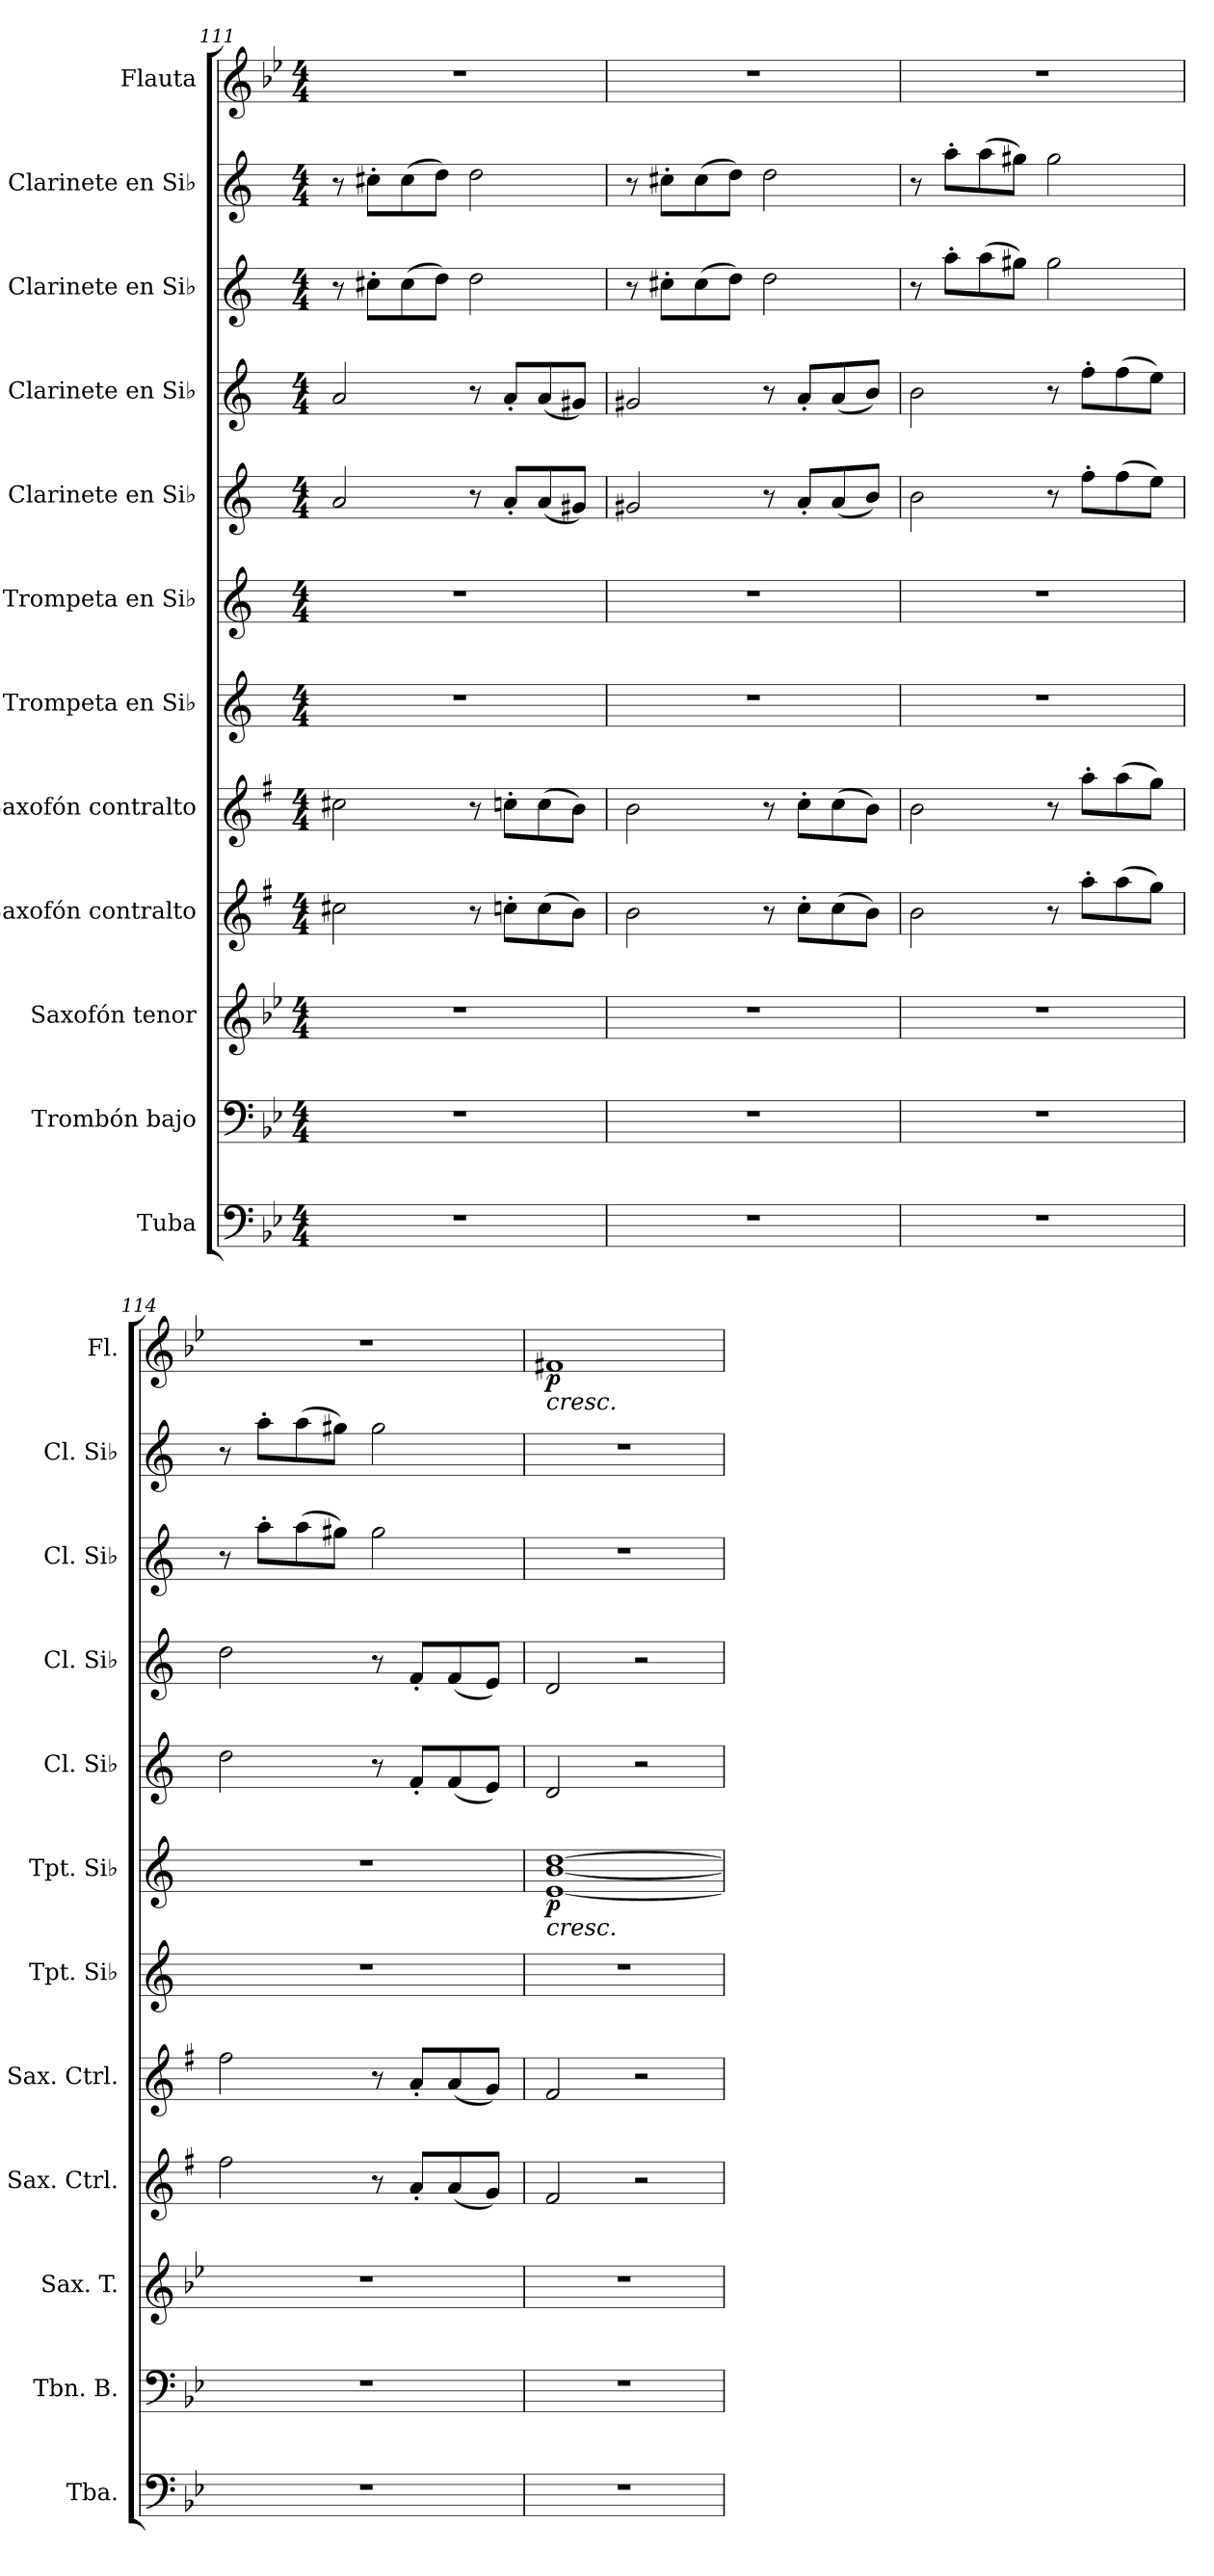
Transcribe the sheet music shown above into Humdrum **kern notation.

**kern	**kern	**kern	**kern	**kern	**kern	**kern	**dynam	**kern	**kern	**kern	**kern	**kern	**dynam
*part12	*part11	*part10	*part9	*part8	*part7	*part6	*part6	*part5	*part4	*part3	*part2	*part1	*part1
*staff12	*staff11	*staff10	*staff9	*staff8	*staff7	*staff6	*staff6	*staff5	*staff4	*staff3	*staff2	*staff1	*staff1
*I"Tuba	*I"Trombón bajo	*I"Saxofón tenor	*I"Saxofón contralto	*I"Saxofón contralto	*I"Trompeta en Si♭	*I"Trompeta en Si♭	*	*I"Clarinete en Si♭	*I"Clarinete en Si♭	*I"Clarinete en Si♭	*I"Clarinete en Si♭	*I"Flauta	*
*I'Tba.	*I'Tbn. B.	*I'Sax. T.	*I'Sax. Ctrl.	*I'Sax. Ctrl.	*I'Tpt. Si♭	*I'Tpt. Si♭	*	*I'Cl. Si♭	*I'Cl. Si♭	*I'Cl. Si♭	*I'Cl. Si♭	*I'Fl.	*
*clefF4	*clefF4	*clefG2	*clefG2	*clefG2	*clefG2	*clefG2	*	*clefG2	*clefG2	*clefG2	*clefG2	*clefG2	*
*	*	*ITrd8c14	*ITrd5c9	*ITrd5c9	*ITrd1c2	*ITrd1c2	*	*ITrd1c2	*ITrd1c2	*ITrd1c2	*ITrd1c2	*	*
*k[b-e-]	*k[b-e-]	*k[b-e-]	*k[b-e-]	*k[b-e-]	*k[b-e-]	*k[b-e-]	*	*k[b-e-]	*k[b-e-]	*k[b-e-]	*k[b-e-]	*k[b-e-]	*
*M4/4	*M4/4	*M4/4	*M4/4	*M4/4	*M4/4	*M4/4	*	*M4/4	*M4/4	*M4/4	*M4/4	*M4/4	*
=111	=111	=111	=111	=111	=111	=111	=111	=111	=111	=111	=111	=111	=111
1r	1r	1r	2en\	2en\	1r	1r	.	2g/	2g/	8r	8r	1r	.
.	.	.	.	.	.	.	.	.	.	8bn'\L	8bn'\L	.	.
.	.	.	.	.	.	.	.	.	.	(>8b\	(>8b\	.	.
.	.	.	.	.	.	.	.	.	.	8cc\J)	8cc\J)	.	.
.	.	.	8r	8r	.	.	.	8r	8r	2cc\	2cc\	.	.
.	.	.	8e-X'\L	8e-X'\L	.	.	.	8g'/L	8g'/L	.	.	.	.
.	.	.	(>8e-\	(>8e-\	.	.	.	(<8g/	(<8g/	.	.	.	.
.	.	.	8d\J)	8d\J)	.	.	.	8f#X/J)	8f#X/J)	.	.	.	.
!!LO:PB:g=z
=112	=112	=112	=112	=112	=112	=112	=112	=112	=112	=112	=112	=112	=112
1r	1r	1r	2d\	2d\	1r	1r	.	2f#X/	2f#X/	8r	8r	1r	.
.	.	.	.	.	.	.	.	.	.	8bn'\L	8bn'\L	.	.
.	.	.	.	.	.	.	.	.	.	(>8b\	(>8b\	.	.
.	.	.	.	.	.	.	.	.	.	8cc\J)	8cc\J)	.	.
.	.	.	8r	8r	.	.	.	8r	8r	2cc\	2cc\	.	.
.	.	.	8e-'\L	8e-'\L	.	.	.	8g'/L	8g'/L	.	.	.	.
.	.	.	(>8e-\	(>8e-\	.	.	.	(<8g/	(<8g/	.	.	.	.
.	.	.	8d\J)	8d\J)	.	.	.	8a/J)	8a/J)	.	.	.	.
=113	=113	=113	=113	=113	=113	=113	=113	=113	=113	=113	=113	=113	=113
1r	1r	1r	2d\	2d\	1r	1r	.	2a\	2a\	8r	8r	1r	.
.	.	.	.	.	.	.	.	.	.	8gg'\L	8gg'\L	.	.
.	.	.	.	.	.	.	.	.	.	(>8gg\	(>8gg\	.	.
.	.	.	.	.	.	.	.	.	.	8ff#X\J)	8ff#X\J)	.	.
.	.	.	8r	8r	.	.	.	8r	8r	2ff#\	2ff#\	.	.
.	.	.	8cc'\L	8cc'\L	.	.	.	8ee-'\L	8ee-'\L	.	.	.	.
.	.	.	(>8cc\	(>8cc\	.	.	.	(>8ee-\	(>8ee-\	.	.	.	.
.	.	.	8b-\J)	8b-\J)	.	.	.	8dd\J)	8dd\J)	.	.	.	.
=114	=114	=114	=114	=114	=114	=114	=114	=114	=114	=114	=114	=114	=114
1r	1r	1r	2a\	2a\	1r	1r	.	2cc\	2cc\	8r	8r	1r	.
.	.	.	.	.	.	.	.	.	.	8gg'\L	8gg'\L	.	.
.	.	.	.	.	.	.	.	.	.	(>8gg\	(>8gg\	.	.
.	.	.	.	.	.	.	.	.	.	8ff#X\J)	8ff#X\J)	.	.
.	.	.	8r	8r	.	.	.	8r	8r	2ff#\	2ff#\	.	.
.	.	.	8c'/L	8c'/L	.	.	.	8e-'/L	8e-'/L	.	.	.	.
.	.	.	(<8c/	(<8c/	.	.	.	(<8e-/	(<8e-/	.	.	.	.
.	.	.	8B-/J)	8B-/J)	.	.	.	8d/J)	8d/J)	.	.	.	.
=115	=115	=115	=115	=115	=115	=115	=115	=115	=115	=115	=115	=115	=115
!	!	!	!	!	!	!	!	!	!	!	!	!LO:TX:b:i:t=cresc.	!
!	!	!	!	!	!	!LO:TX:b:i:t=cresc.	!	!	!	!	!	!	!
!	!	!	!	!	!	!	!LO:DY:b	!	!	!	!	!	!LO:DY:b
1r	1r	1r	2A/	2A/	1r	[1d [1a [1cc	p	2c/	2c/	1r	1r	1f#X	p
.	.	.	2r	2r	.	.	.	2r	2r	.	.	.	.
=	=	=	=	=	=	=	=	=	=	=	=	=	=
*-	*-	*-	*-	*-	*-	*-	*-	*-	*-	*-	*-	*-	*-
